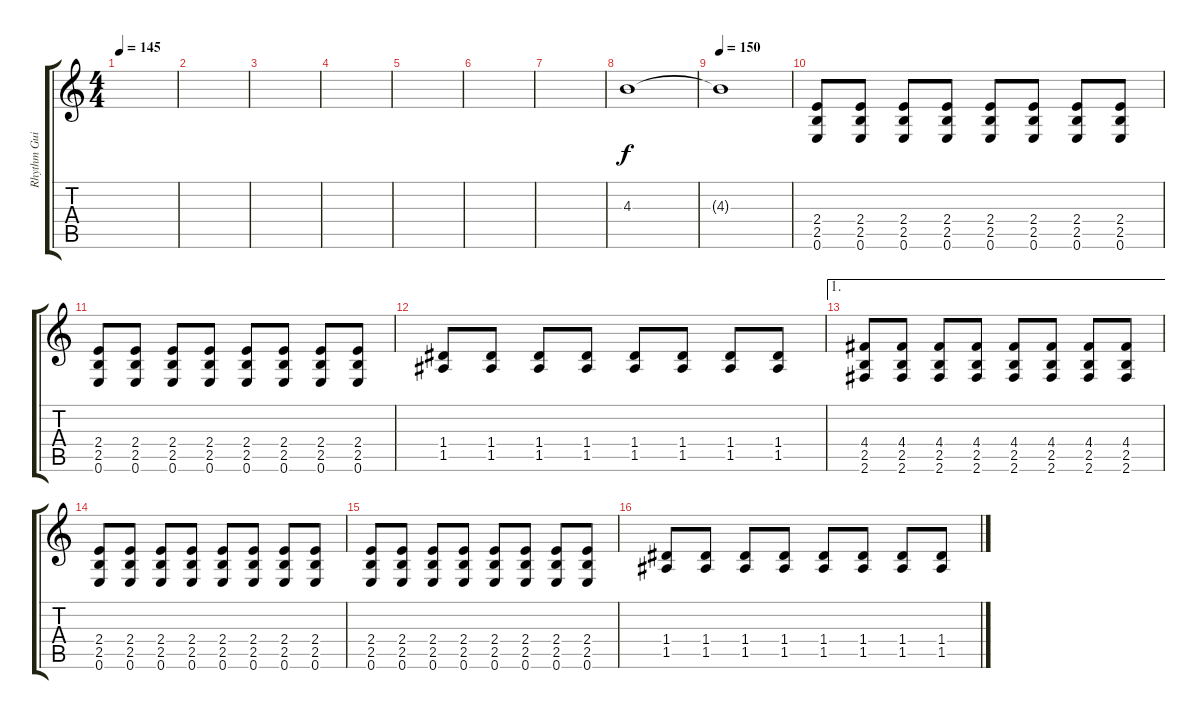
\track ("Rhythm Guitar" "Rhythm Gui") {instrument distortionguitar}
\staff {score tabs}
\tuning (E4 B3 G3 D3 A2 E2) {hide}
\ts (4 4)
\tempo 145
\clef g2
\ks c
|
|
|
|
|
|
|
4.3.1 |
\tempo 150
4.3{t}.1 |
(2.4 2.5 0.6).8 (2.4 2.5 0.6).8 (2.4 2.5 0.6).8 (2.4 2.5 0.6).8 (2.4 2.5 0.6).8 (2.4 2.5 0.6).8 (2.4 2.5 0.6).8 (2.4 2.5 0.6).8 |
(2.4 2.5 0.6).8 (2.4 2.5 0.6).8 (2.4 2.5 0.6).8 (2.4 2.5 0.6).8 (2.4 2.5 0.6).8 (2.4 2.5 0.6).8 (2.4 2.5 0.6).8 (2.4 2.5 0.6).8 |
(1.4 1.5).8 (1.4 1.5).8 (1.4 1.5).8 (1.4 1.5).8 (1.4 1.5).8 (1.4 1.5).8 (1.4 1.5).8 (1.4 1.5).8 |
\ae 1
(4.4 2.5 2.6).8 (4.4 2.5 2.6).8 (4.4 2.5 2.6).8 (4.4 2.5 2.6).8 (4.4 2.5 2.6).8 (4.4 2.5 2.6).8 (4.4 2.5 2.6).8 (4.4 2.5 2.6).8 |
(2.4 2.5 0.6).8 (2.4 2.5 0.6).8 (2.4 2.5 0.6).8 (2.4 2.5 0.6).8 (2.4 2.5 0.6).8 (2.4 2.5 0.6).8 (2.4 2.5 0.6).8 (2.4 2.5 0.6).8 |
(2.4 2.5 0.6).8 (2.4 2.5 0.6).8 (2.4 2.5 0.6).8 (2.4 2.5 0.6).8 (2.4 2.5 0.6).8 (2.4 2.5 0.6).8 (2.4 2.5 0.6).8 (2.4 2.5 0.6).8 |
(1.4 1.5).8 (1.4 1.5).8 (1.4 1.5).8 (1.4 1.5).8 (1.4 1.5).8 (1.4 1.5).8 (1.4 1.5).8 (1.4 1.5).8
